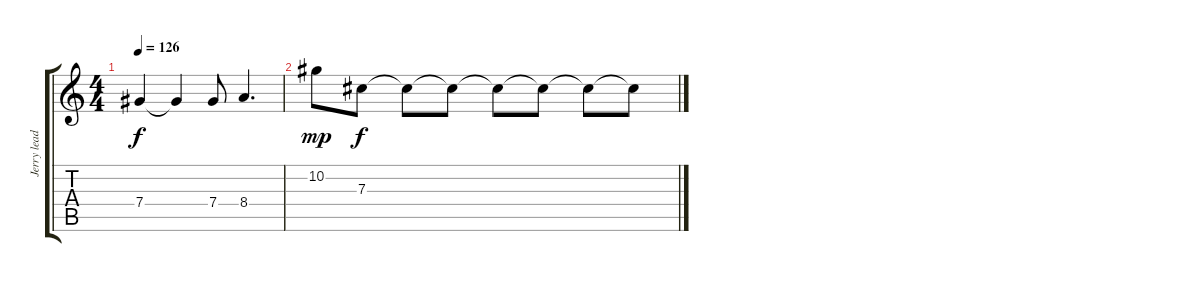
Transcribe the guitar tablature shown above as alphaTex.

\track ("Jerry lead" "Jerry lead") {instrument overdrivenguitar}
\staff {score tabs}
\tuning (Eb4 Bb3 Gb3 Db3 Ab2 Db2) {hide}
\ts (4 4)
\tempo 126
\clef g2
\ks c
7.4{t}.4{dy f} 7.4{t}.4 7.4.8 8.4.4{d} |
10.2.8{dy mp volume 0} 7.3.8{dy f} 7.3{t}.8 7.3{t}.8 7.3{t}.8 7.3{t}.8 7.3{t}.8 7.3{t}.8
